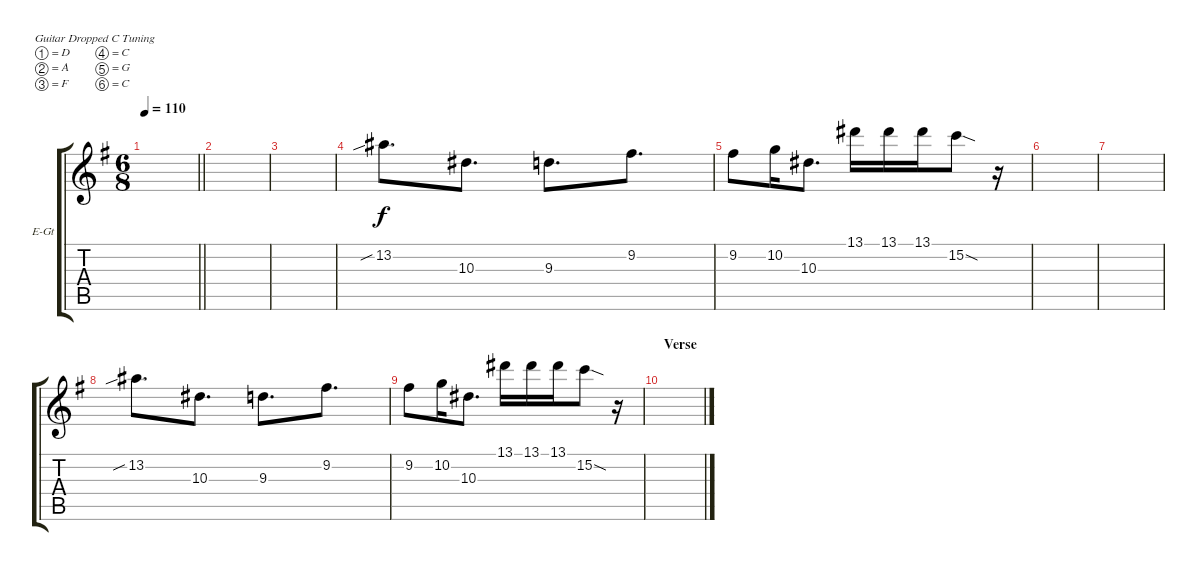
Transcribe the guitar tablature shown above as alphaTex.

\bracketExtendMode groupsimilarinstruments
\firstSystemTrackNameOrientation horizontal
\otherSystemsTrackNameOrientation horizontal
\track ("Lead Overdub" "E-Gt") {instrument distortionguitar}
\staff {score tabs}
\tuning (D4 A3 F3 C3 G2 C2)
\ts (6 8)
\tempo 110
\clef g2
\scale
0.333333
\barLineRight lightlight
\ks eminor
|
\scale
0.333333 |
\scale
0.333333 |
13.2{sib}.8{d} 10.3.8{d} 9.3.8{d} 9.2.8{d} |
9.2.8 10.2.16 10.3.8{d} 13.1.16 13.1.16 13.1.16 15.2{sod}.8 r.16 |
|
|
13.2{sib}.8{d} 10.3.8{d} 9.3.8{d} 9.2.8{d} |
9.2.8 10.2.16 10.3.8{d} 13.1.16 13.1.16 13.1.16 15.2{sod}.8 r.16 |
\section ("" "Verse")
